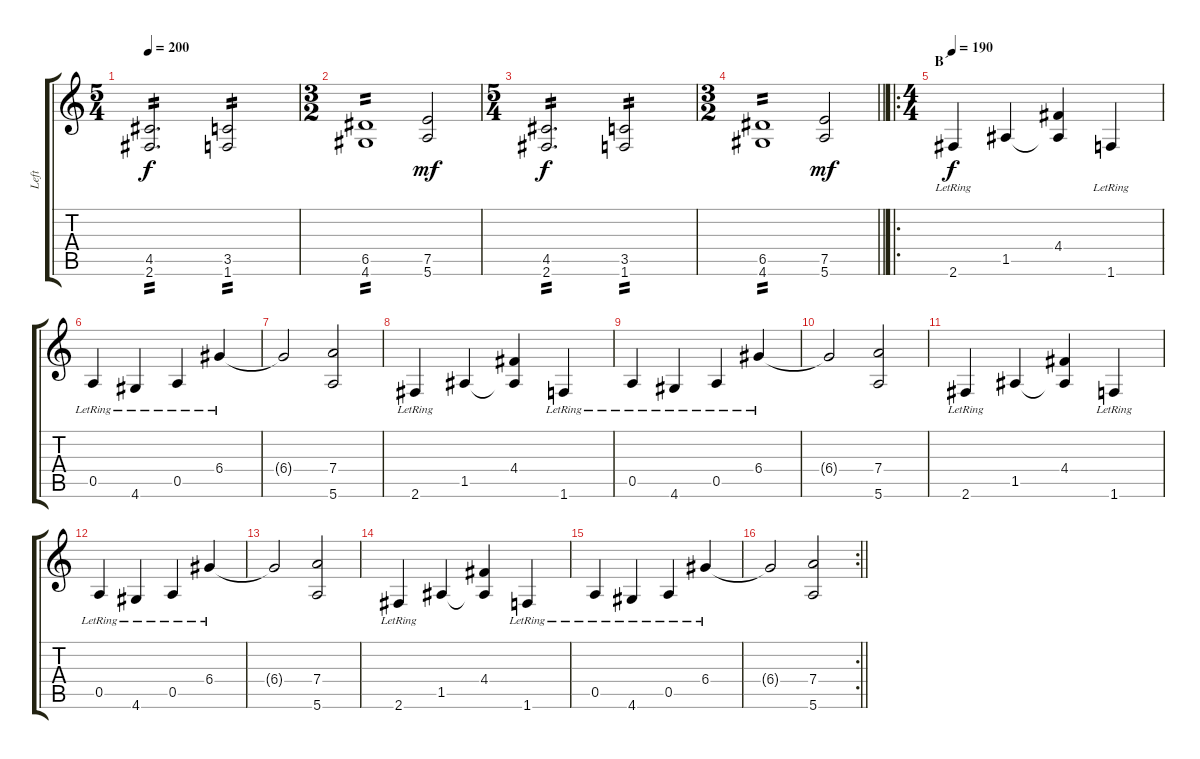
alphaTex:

\track ("Left" "Left") {instrument distortionguitar}
\staff {score tabs}
\tuning (E4 B3 G3 D3 A2 E2) {hide}
\ts (5 4)
\tempo 200
\clef g2
\ks c
(4.5 2.6).2{d tp 2 dy f} (3.5 1.6).2{tp 2} |
\ts (3 2)
(6.5 4.6).1{tp 2} (7.5 5.6).2{dy mf} |
\ts (5 4)
(4.5 2.6).2{d tp 2 dy f} (3.5 1.6).2{tp 2} |
\ts (3 2)
\barLineRight lightlight
(6.5 4.6).1{tp 2} (7.5 5.6).2{dy mf} |
\ro
\ts (4 4)
\section ("" "B´")
\tempo 190
2.6{lr}.4{dy f} 1.5.4 (4.4 1.5{t}).4 1.6{lr}.4 |
0.5{lr}.4 4.6{lr}.4 0.5{lr}.4 6.4{lr}.4 |
6.4{t}.2 (7.4 5.6).2 |
2.6{lr}.4 1.5.4 (4.4 1.5{t}).4 1.6{lr}.4 |
0.5{lr}.4 4.6{lr}.4 0.5{lr}.4 6.4{lr}.4 |
6.4{t}.2 (7.4 5.6).2 |
2.6{lr}.4 1.5.4 (4.4 1.5{t}).4 1.6{lr}.4 |
0.5{lr}.4 4.6{lr}.4 0.5{lr}.4 6.4{lr}.4 |
6.4{t}.2 (7.4 5.6).2 |
2.6{lr}.4 1.5.4 (4.4 1.5{t}).4 1.6{lr}.4 |
0.5{lr}.4 4.6{lr}.4 0.5{lr}.4 6.4{lr}.4 |
\rc 2
\barLineRight lightlight
6.4{t}.2 (7.4 5.6).2
